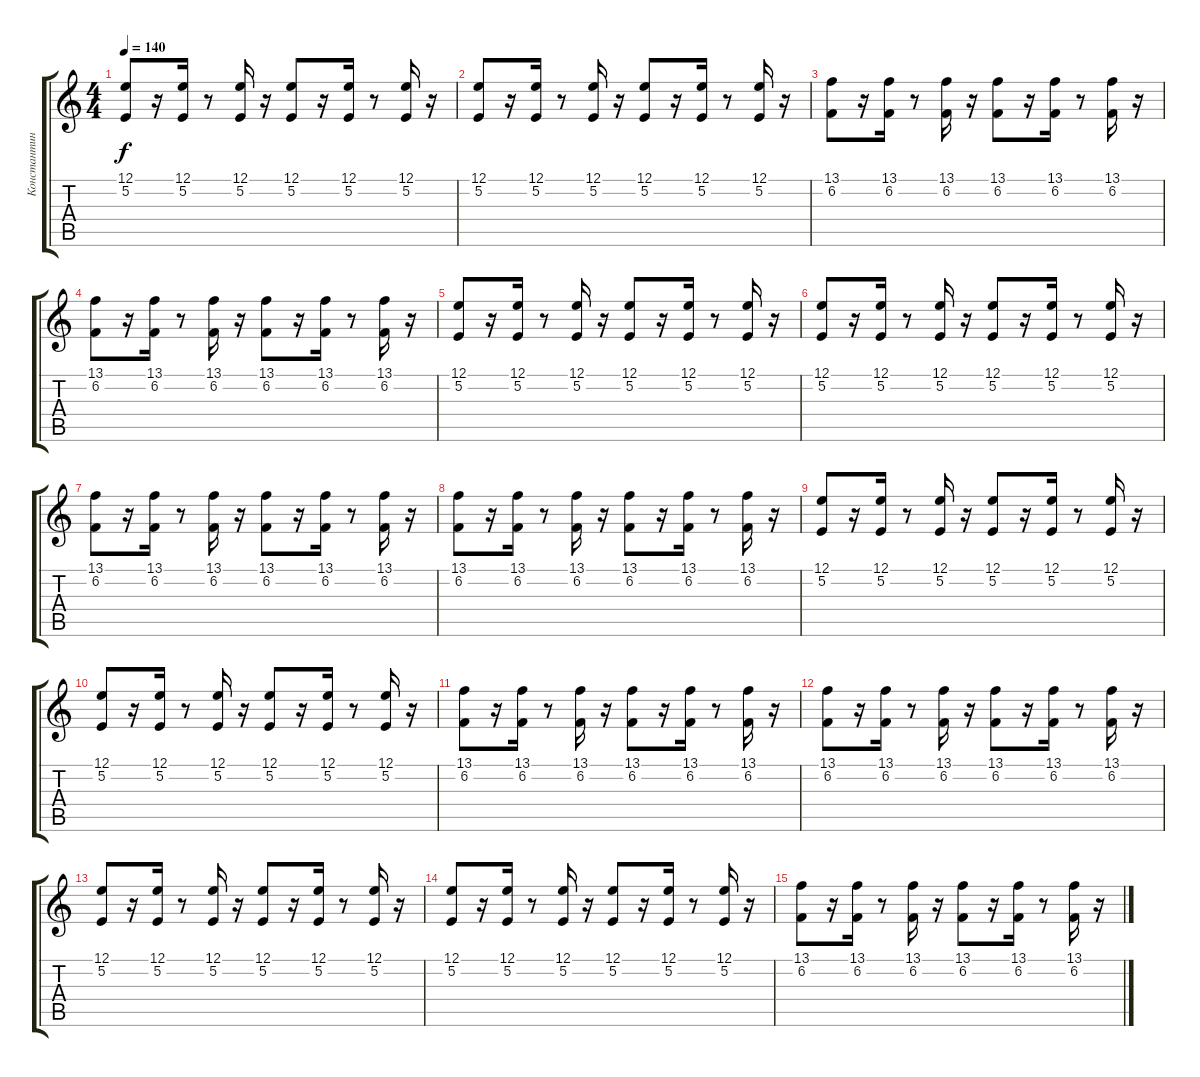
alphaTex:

\track ("Константин Бекрев" "Константин") {instrument lead2sawtooth}
\staff {score tabs}
\tuning (E4 B3 G3 D3 A2 E2) {hide}
\ts (4 4)
\tempo 140
\clef g2
\ks c
(12.1 5.2).8{dy f} r.16 (12.1 5.2).16 r.8 (12.1 5.2).16 r.16 (12.1 5.2).8 r.16 (12.1 5.2).16 r.8 (12.1 5.2).16 r.16 |
(12.1 5.2).8 r.16 (12.1 5.2).16 r.8 (12.1 5.2).16 r.16 (12.1 5.2).8 r.16 (12.1 5.2).16 r.8 (12.1 5.2).16 r.16 |
(13.1 6.2).8 r.16 (13.1 6.2).16 r.8 (13.1 6.2).16 r.16 (13.1 6.2).8 r.16 (13.1 6.2).16 r.8 (13.1 6.2).16 r.16 |
(13.1 6.2).8 r.16 (13.1 6.2).16 r.8 (13.1 6.2).16 r.16 (13.1 6.2).8 r.16 (13.1 6.2).16 r.8 (13.1 6.2).16 r.16 |
(12.1 5.2).8 r.16 (12.1 5.2).16 r.8 (12.1 5.2).16 r.16 (12.1 5.2).8 r.16 (12.1 5.2).16 r.8 (12.1 5.2).16 r.16 |
(12.1 5.2).8 r.16 (12.1 5.2).16 r.8 (12.1 5.2).16 r.16 (12.1 5.2).8 r.16 (12.1 5.2).16 r.8 (12.1 5.2).16 r.16 |
(13.1 6.2).8 r.16 (13.1 6.2).16 r.8 (13.1 6.2).16 r.16 (13.1 6.2).8 r.16 (13.1 6.2).16 r.8 (13.1 6.2).16 r.16 |
(13.1 6.2).8 r.16 (13.1 6.2).16 r.8 (13.1 6.2).16 r.16 (13.1 6.2).8 r.16 (13.1 6.2).16 r.8 (13.1 6.2).16 r.16 |
(12.1 5.2).8 r.16 (12.1 5.2).16 r.8 (12.1 5.2).16 r.16 (12.1 5.2).8 r.16 (12.1 5.2).16 r.8 (12.1 5.2).16 r.16 |
(12.1 5.2).8 r.16 (12.1 5.2).16 r.8 (12.1 5.2).16 r.16 (12.1 5.2).8 r.16 (12.1 5.2).16 r.8 (12.1 5.2).16 r.16 |
(13.1 6.2).8 r.16 (13.1 6.2).16 r.8 (13.1 6.2).16 r.16 (13.1 6.2).8 r.16 (13.1 6.2).16 r.8 (13.1 6.2).16 r.16 |
(13.1 6.2).8 r.16 (13.1 6.2).16 r.8 (13.1 6.2).16 r.16 (13.1 6.2).8 r.16 (13.1 6.2).16 r.8 (13.1 6.2).16 r.16 |
(12.1 5.2).8 r.16 (12.1 5.2).16 r.8 (12.1 5.2).16 r.16 (12.1 5.2).8 r.16 (12.1 5.2).16 r.8 (12.1 5.2).16 r.16 |
(12.1 5.2).8 r.16 (12.1 5.2).16 r.8 (12.1 5.2).16 r.16 (12.1 5.2).8 r.16 (12.1 5.2).16 r.8 (12.1 5.2).16 r.16 |
(13.1 6.2).8 r.16 (13.1 6.2).16 r.8 (13.1 6.2).16 r.16 (13.1 6.2).8 r.16 (13.1 6.2).16 r.8 (13.1 6.2).16 r.16
